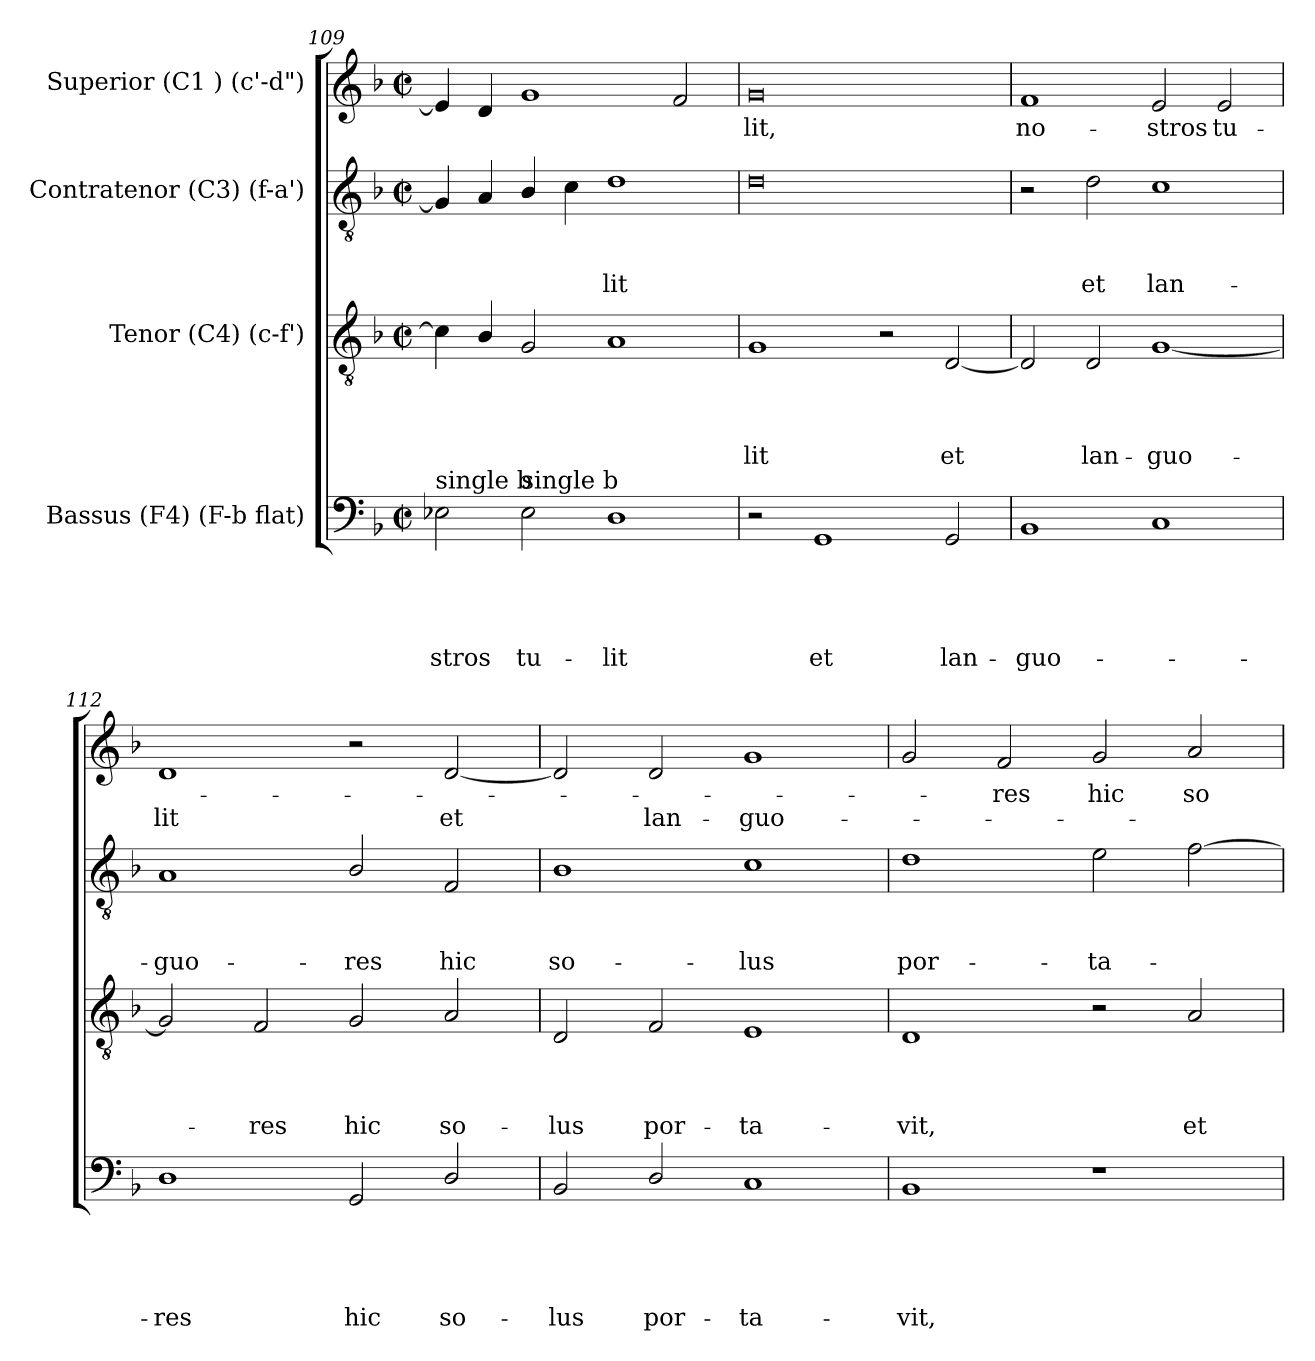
**kern	**text	**text	**text	**text	**text	**kern	**text	**text	**text	**text	**kern	**text	**text	**text	**kern	**text	**text
*part4	*part4	*part4	*part4	*part4	*part4	*part3	*part3	*part3	*part3	*part3	*part2	*part2	*part2	*part2	*part1	*part1	*part1
*staff4	*staff4	*staff4	*staff4	*staff4	*staff4	*staff3	*staff3	*staff3	*staff3	*staff3	*staff2	*staff2	*staff2	*staff2	*staff1	*staff1	*staff1
*I"Bassus (F4) (F-b flat)	*	*	*	*	*	*I"Tenor (C4) (c-f')	*	*	*	*	*I"Contratenor (C3) (f-a')	*	*	*	*I"Superior (C1 ) (c'-d")	*	*
*clefF4	*	*	*	*	*	*clefGv2	*	*	*	*	*clefGv2	*	*	*	*clefG2	*	*
*k[b-]	*	*	*	*	*	*k[b-]	*	*	*	*	*k[b-]	*	*	*	*k[b-]	*	*
*F:	*	*	*	*	*	*F:	*	*	*	*	*F:	*	*	*	*F:	*	*
*M2/2	*	*	*	*	*	*M2/2	*	*	*	*	*M2/2	*	*	*	*M2/2	*	*
*met(c|)	*	*	*	*	*	*met(c|)	*	*	*	*	*met(c|)	*	*	*	*met(c|)	*	*
=109	=109	=109	=109	=109	=109	=109	=109	=109	=109	=109	=109	=109	=109	=109	=109	=109	=109
!LO:TX:a:t=single b	!	!	!	!	!	!	!	!	!	!	!	!	!	!	!	!	!
!	!	!	!	!	!LO:LY:b	!	!	!	!	!	!	!	!	!	!	!	!
2E-\	.	.	.	.	-stros	4c\]	.	.	.	.	4G/]	.	.	.	4e/]	.	.
.	.	.	.	.	.	4B-/	.	.	.	.	4A/	.	.	.	4d/	.	.
!LO:TX:a:t=single b	!	!	!	!	!	!	!	!	!	!	!	!	!	!	!	!	!
!	!	!	!	!	!LO:LY:b	!	!	!	!	!	!	!	!	!	!	!	!
2E-\	.	.	.	.	tu-	2G/	.	.	.	.	4B-/	.	.	.	1g	.	.
.	.	.	.	.	.	.	.	.	.	.	4c\	.	.	.	.	.	.
!	!	!	!	!	!LO:LY:b	!	!	!	!	!	!	!	!	!LO:LY:b:rj	!	!	!
1D	.	.	.	.	-lit	1A	.	.	.	.	1d	.	.	-lit	.	.	.
.	.	.	.	.	.	.	.	.	.	.	.	.	.	.	2f/	.	.
!!LO:PB:g=z
=110	=110	=110	=110	=110	=110	=110	=110	=110	=110	=110	=110	=110	=110	=110	=110	=110	=110
!	!	!	!	!	!	!	!	!	!	!LO:LY:b:rj	!	!	!	!	!	!LO:LY:b	!
2r	.	.	.	.	.	1G	.	.	.	-lit	0d	.	.	.	0g	-lit,	.
!	!	!	!	!	!LO:LY:b	!	!	!	!	!	!	!	!	!	!	!	!
1GG	.	.	.	.	et	.	.	.	.	.	.	.	.	.	.	.	.
.	.	.	.	.	.	2r	.	.	.	.	.	.	.	.	.	.	.
!	!	!	!	!	!LO:LY:b	!	!	!	!	!LO:LY:b:rj	!	!	!	!	!	!	!
2GG/	.	.	.	.	lan-	[<2D/	.	.	.	et	.	.	.	.	.	.	.
=111	=111	=111	=111	=111	=111	=111	=111	=111	=111	=111	=111	=111	=111	=111	=111	=111	=111
!	!	!	!	!	!LO:LY:b	!	!	!	!	!	!	!	!	!	!	!LO:LY:b	!
1BB-	.	.	.	.	-guo-	2D/]	.	.	.	.	2r	.	.	.	1f	no-	.
!	!	!	!	!	!	!	!	!	!	!LO:LY:b:rj	!	!	!	!LO:LY:b:rj	!	!	!
.	.	.	.	.	.	2D/	.	.	.	lan-	2d\	.	.	et	.	.	.
!	!	!	!	!	!	!	!	!	!	!LO:LY:b:rj	!	!	!	!LO:LY:b:rj	!	!LO:LY:b	!
1C	.	.	.	.	.	[<1G	.	.	.	-guo-	1c	.	.	lan-	2e/	-stros	.
!	!	!	!	!	!	!	!	!	!	!	!	!	!	!	!	!LO:LY:b	!
.	.	.	.	.	.	.	.	.	.	.	.	.	.	.	2e/	tu-	.
=112	=112	=112	=112	=112	=112	=112	=112	=112	=112	=112	=112	=112	=112	=112	=112	=112	=112
!	!	!	!	!	!LO:LY:b	!	!	!	!	!	!	!	!	!LO:LY:b:rj	!	!	!LO:LY:b
1D	.	.	.	.	-res	2G/]	.	.	.	.	1A	.	.	-guo-	1d	.	lit
!	!	!	!	!	!	!	!	!	!	!LO:LY:b:rj	!	!	!	!	!	!	!
.	.	.	.	.	.	2F/	.	.	.	-res	.	.	.	.	.	.	.
!	!	!	!	!	!LO:LY:b	!	!	!	!	!LO:LY:b:rj	!	!	!	!LO:LY:b:rj	!	!	!
2GG/	.	.	.	.	hic	2G/	.	.	.	hic	2B-/	.	.	-res	2r	.	.
!	!	!	!	!	!LO:LY:b	!	!	!	!	!LO:LY:b:rj	!	!	!	!LO:LY:b:rj	!	!	!LO:LY:b
2D/	.	.	.	.	so-	2A/	.	.	.	so-	2F/	.	.	hic	[<2d/	.	et
=113	=113	=113	=113	=113	=113	=113	=113	=113	=113	=113	=113	=113	=113	=113	=113	=113	=113
!	!	!	!	!	!LO:LY:b	!	!	!	!	!LO:LY:b:rj	!	!	!	!LO:LY:b:rj	!	!	!
2BB-/	.	.	.	.	-lus	2D/	.	.	.	-lus	1B-	.	.	so-	2d/]	.	.
!	!	!	!	!	!LO:LY:b	!	!	!	!	!LO:LY:b:rj	!	!	!	!	!	!	!LO:LY:b
2D/	.	.	.	.	por-	2F/	.	.	.	por-	.	.	.	.	2d/	.	lan-
!	!	!	!	!	!LO:LY:b	!	!	!	!	!LO:LY:b:rj	!	!	!	!LO:LY:b:rj	!	!	!LO:LY:b
1C	.	.	.	.	-ta-	1E	.	.	.	-ta-	1c	.	.	-lus	1g	.	-guo-
!!LO:PB:g=z
=114	=114	=114	=114	=114	=114	=114	=114	=114	=114	=114	=114	=114	=114	=114	=114	=114	=114
!	!	!	!	!	!LO:LY:b	!	!	!	!	!LO:LY:b:rj	!	!	!	!LO:LY:b:rj	!	!	!
1BB-	.	.	.	.	-vit,	1D	.	.	.	-vit,	1d	.	.	por-	2g/	.	.
!	!	!	!	!	!	!	!	!	!	!	!	!	!	!	!	!LO:LY:b	!
.	.	.	.	.	.	.	.	.	.	.	.	.	.	.	2f/	-res	.
!	!	!	!	!	!	!	!	!	!	!	!	!	!	!LO:LY:b:rj	!	!LO:LY:b	!
1r	.	.	.	.	.	2r	.	.	.	.	2e\	.	.	-ta-	2g/	hic	.
!	!	!	!	!	!	!	!	!	!	!LO:LY:b:rj	!	!	!	!	!	!LO:LY:b	!
.	.	.	.	.	.	2A/	.	.	.	et	[>2f\	.	.	.	2a/	so-	.
=	=	=	=	=	=	=	=	=	=	=	=	=	=	=	=	=	=
*-	*-	*-	*-	*-	*-	*-	*-	*-	*-	*-	*-	*-	*-	*-	*-	*-	*-
